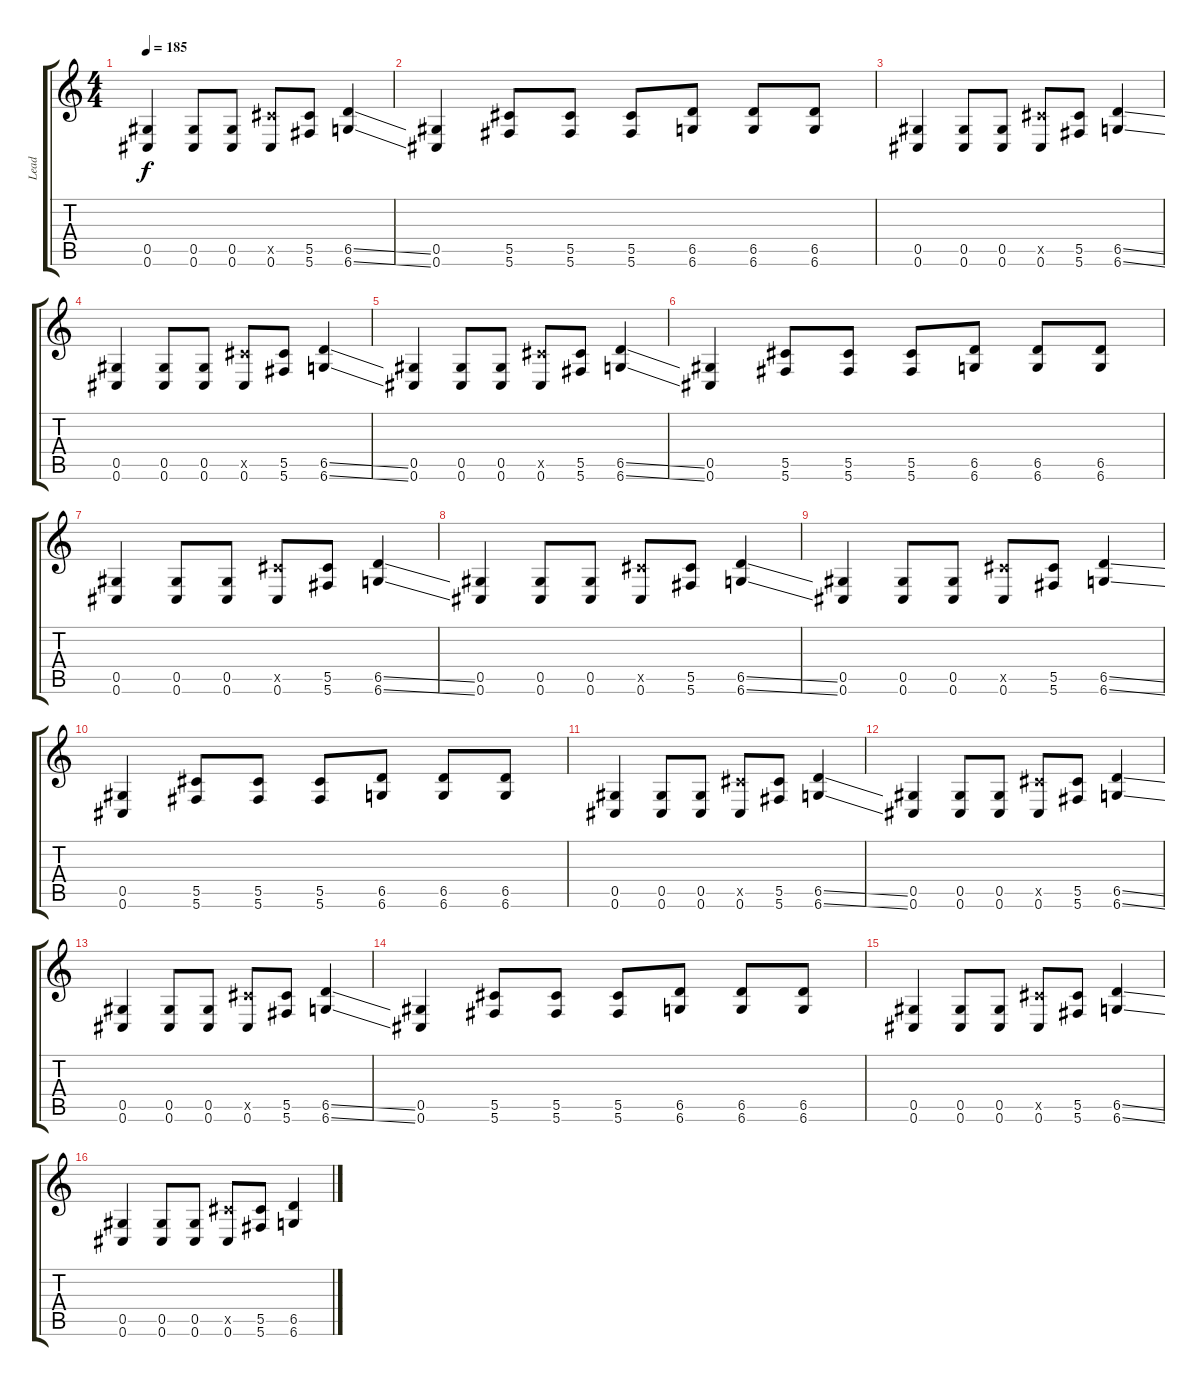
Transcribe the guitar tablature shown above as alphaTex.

\track ("Lead" "Lead") {instrument distortionguitar}
\staff {score tabs}
\tuning (Eb4 Bb3 Gb3 Db3 Ab2 Db2) {hide}
\ts (4 4)
\tempo 185
\clef g2
\ks c
(0.5 0.6).4{dy f} (0.5 0.6).8 (0.5 0.6).8 (5.5{x} 0.6).8 (5.5 5.6).8 (6.5{ss} 6.6{ss}).4 |
(0.5 0.6).4 (5.5 5.6).8 (5.5 5.6).8 (5.5 5.6).8 (6.5 6.6).8 (6.5 6.6).8 (6.5 6.6).8 |
(0.5 0.6).4 (0.5 0.6).8 (0.5 0.6).8 (5.5{x} 0.6).8 (5.5 5.6).8 (6.5{ss} 6.6{ss}).4 |
(0.5 0.6).4 (0.5 0.6).8 (0.5 0.6).8 (5.5{x} 0.6).8 (5.5 5.6).8 (6.5{ss} 6.6{ss}).4 |
(0.5 0.6).4 (0.5 0.6).8 (0.5 0.6).8 (5.5{x} 0.6).8 (5.5 5.6).8 (6.5{ss} 6.6{ss}).4 |
(0.5 0.6).4 (5.5 5.6).8 (5.5 5.6).8 (5.5 5.6).8 (6.5 6.6).8 (6.5 6.6).8 (6.5 6.6).8 |
(0.5 0.6).4 (0.5 0.6).8 (0.5 0.6).8 (5.5{x} 0.6).8 (5.5 5.6).8 (6.5{ss} 6.6{ss}).4 |
(0.5 0.6).4 (0.5 0.6).8 (0.5 0.6).8 (5.5{x} 0.6).8 (5.5 5.6).8 (6.5{ss} 6.6{ss}).4 |
(0.5 0.6).4 (0.5 0.6).8 (0.5 0.6).8 (5.5{x} 0.6).8 (5.5 5.6).8 (6.5{ss} 6.6{ss}).4 |
(0.5 0.6).4 (5.5 5.6).8 (5.5 5.6).8 (5.5 5.6).8 (6.5 6.6).8 (6.5 6.6).8 (6.5 6.6).8 |
(0.5 0.6).4 (0.5 0.6).8 (0.5 0.6).8 (5.5{x} 0.6).8 (5.5 5.6).8 (6.5{ss} 6.6{ss}).4 |
(0.5 0.6).4 (0.5 0.6).8 (0.5 0.6).8 (5.5{x} 0.6).8 (5.5 5.6).8 (6.5{ss} 6.6{ss}).4 |
(0.5 0.6).4 (0.5 0.6).8 (0.5 0.6).8 (5.5{x} 0.6).8 (5.5 5.6).8 (6.5{ss} 6.6{ss}).4 |
(0.5 0.6).4 (5.5 5.6).8 (5.5 5.6).8 (5.5 5.6).8 (6.5 6.6).8 (6.5 6.6).8 (6.5 6.6).8 |
(0.5 0.6).4 (0.5 0.6).8 (0.5 0.6).8 (5.5{x} 0.6).8 (5.5 5.6).8 (6.5{ss} 6.6{ss}).4 |
(0.5 0.6).4 (0.5 0.6).8 (0.5 0.6).8 (5.5{x} 0.6).8 (5.5 5.6).8 (6.5{ss} 6.6{ss}).4
